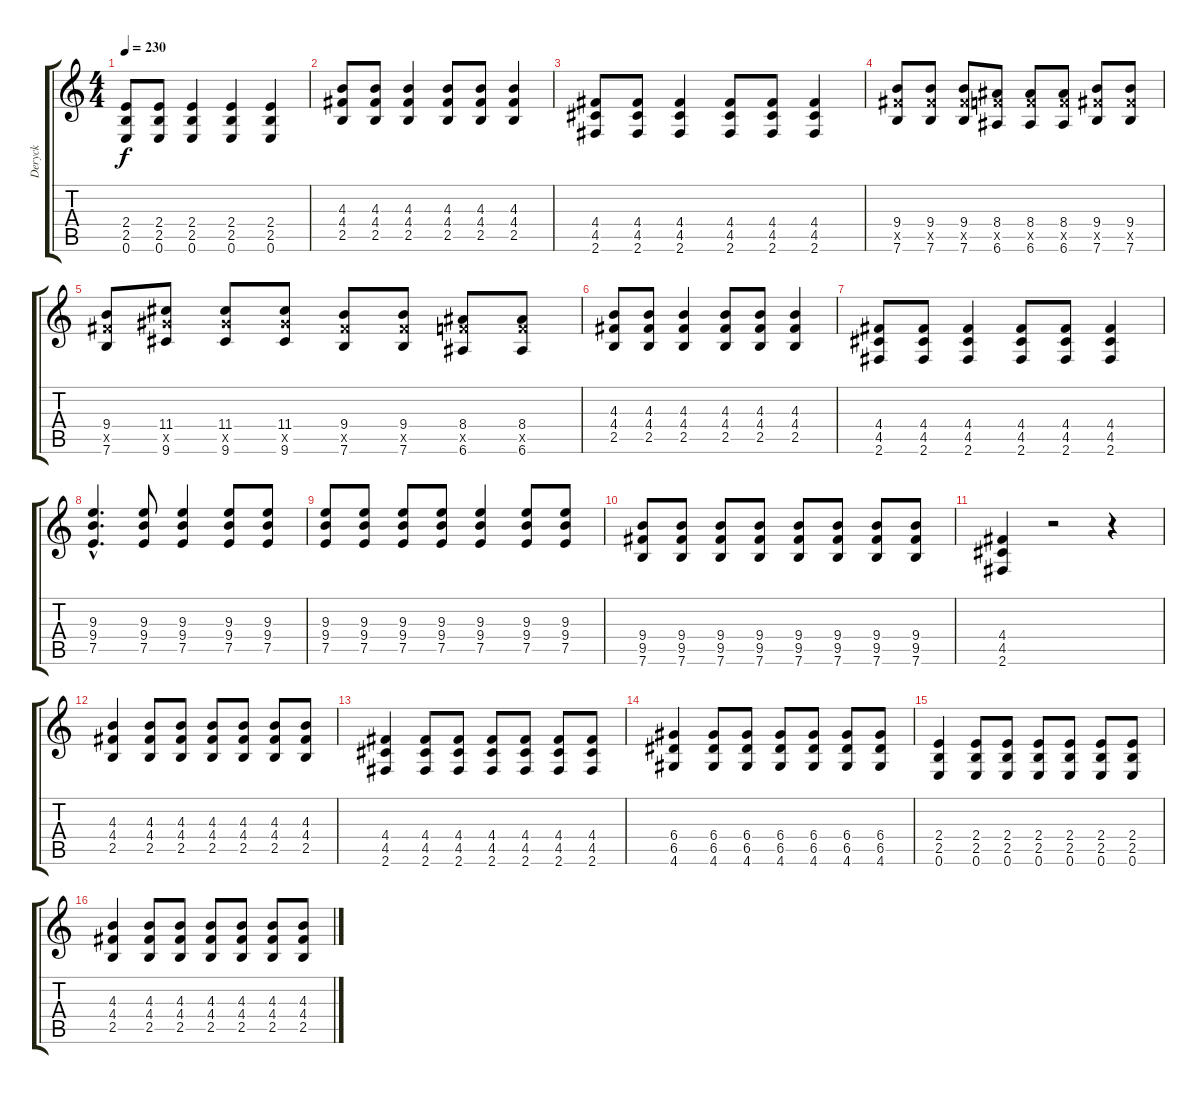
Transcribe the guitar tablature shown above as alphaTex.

\track ("Deryck" "Deryck") {instrument electricguitarclean}
\staff {score tabs}
\tuning (E4 B3 G3 D3 A2 E2) {hide}
\ts (4 4)
\tempo 230
\clef g2
\ks c
(2.4{t} 2.5{t} 0.6{t}).8{dy f} (2.4 2.5 0.6).8 (2.4 2.5 0.6).4 (2.4 2.5 0.6).4 (2.4 2.5 0.6).4 |
(4.3 4.4 2.5).8 (4.3 4.4 2.5).8 (4.3 4.4 2.5).4 (4.3 4.4 2.5).8 (4.3 4.4 2.5).8 (4.3 4.4 2.5).4 |
(4.4 4.5 2.6).8 (4.4 4.5 2.6).8 (4.4 4.5 2.6).4 (4.4 4.5 2.6).8 (4.4 4.5 2.6).8 (4.4 4.5 2.6).4 |
(9.4 9.5{x} 7.6).8 (9.4 9.5{x} 7.6).8 (9.4 9.5{x} 7.6).8 (8.4 8.5{x} 6.6).8 (8.4 8.5{x} 6.6).8 (8.4 8.5{x} 6.6).8 (9.4 9.5{x} 7.6).8 (9.4 9.5{x} 7.6).8 |
(9.4 9.5{x} 7.6).8 (11.4 11.5{x} 9.6).8 (11.4 11.5{x} 9.6).8 (11.4 11.5{x} 9.6).8 (9.4 9.5{x} 7.6).8 (9.4 9.5{x} 7.6).8 (8.4 8.5{x} 6.6).8 (8.4 8.5{x} 6.6).8 |
(4.3 4.4 2.5).8 (4.3 4.4 2.5).8 (4.3 4.4 2.5).4 (4.3 4.4 2.5).8 (4.3 4.4 2.5).8 (4.3 4.4 2.5).4 |
(4.4 4.5 2.6).8 (4.4 4.5 2.6).8 (4.4 4.5 2.6).4 (4.4 4.5 2.6).8 (4.4 4.5 2.6).8 (4.4 4.5 2.6).4 |
(9.3{hac} 9.4{hac} 7.5{hac}).4{d} (9.3 9.4 7.5).8 (9.3 9.4 7.5).4 (9.3 9.4 7.5).8 (9.3 9.4 7.5).8 |
(9.3 9.4 7.5).8 (9.3 9.4 7.5).8 (9.3 9.4 7.5).8 (9.3 9.4 7.5).8 (9.3 9.4 7.5).4 (9.3 9.4 7.5).8 (9.3 9.4 7.5).8 |
(9.4 9.5 7.6).8 (9.4 9.5 7.6).8 (9.4 9.5 7.6).8 (9.4 9.5 7.6).8 (9.4 9.5 7.6).8 (9.4 9.5 7.6).8 (9.4 9.5 7.6).8 (9.4 9.5 7.6).8 |
(4.4 4.5 2.6).4 r.2 r.4 |
(4.3 4.4 2.5).4 (4.3 4.4 2.5).8 (4.3 4.4 2.5).8 (4.3 4.4 2.5).8 (4.3 4.4 2.5).8 (4.3 4.4 2.5).8 (4.3 4.4 2.5).8 |
(4.4 4.5 2.6).4 (4.4 4.5 2.6).8 (4.4 4.5 2.6).8 (4.4 4.5 2.6).8 (4.4 4.5 2.6).8 (4.4 4.5 2.6).8 (4.4 4.5 2.6).8 |
(6.4 6.5 4.6).4 (6.4 6.5 4.6).8 (6.4 6.5 4.6).8 (6.4 6.5 4.6).8 (6.4 6.5 4.6).8 (6.4 6.5 4.6).8 (6.4 6.5 4.6).8 |
(2.4 2.5 0.6).4 (2.4 2.5 0.6).8 (2.4 2.5 0.6).8 (2.4 2.5 0.6).8 (2.4 2.5 0.6).8 (2.4 2.5 0.6).8 (2.4 2.5 0.6).8 |
(4.3 4.4 2.5).4 (4.3 4.4 2.5).8 (4.3 4.4 2.5).8 (4.3 4.4 2.5).8 (4.3 4.4 2.5).8 (4.3 4.4 2.5).8 (4.3 4.4 2.5).8
